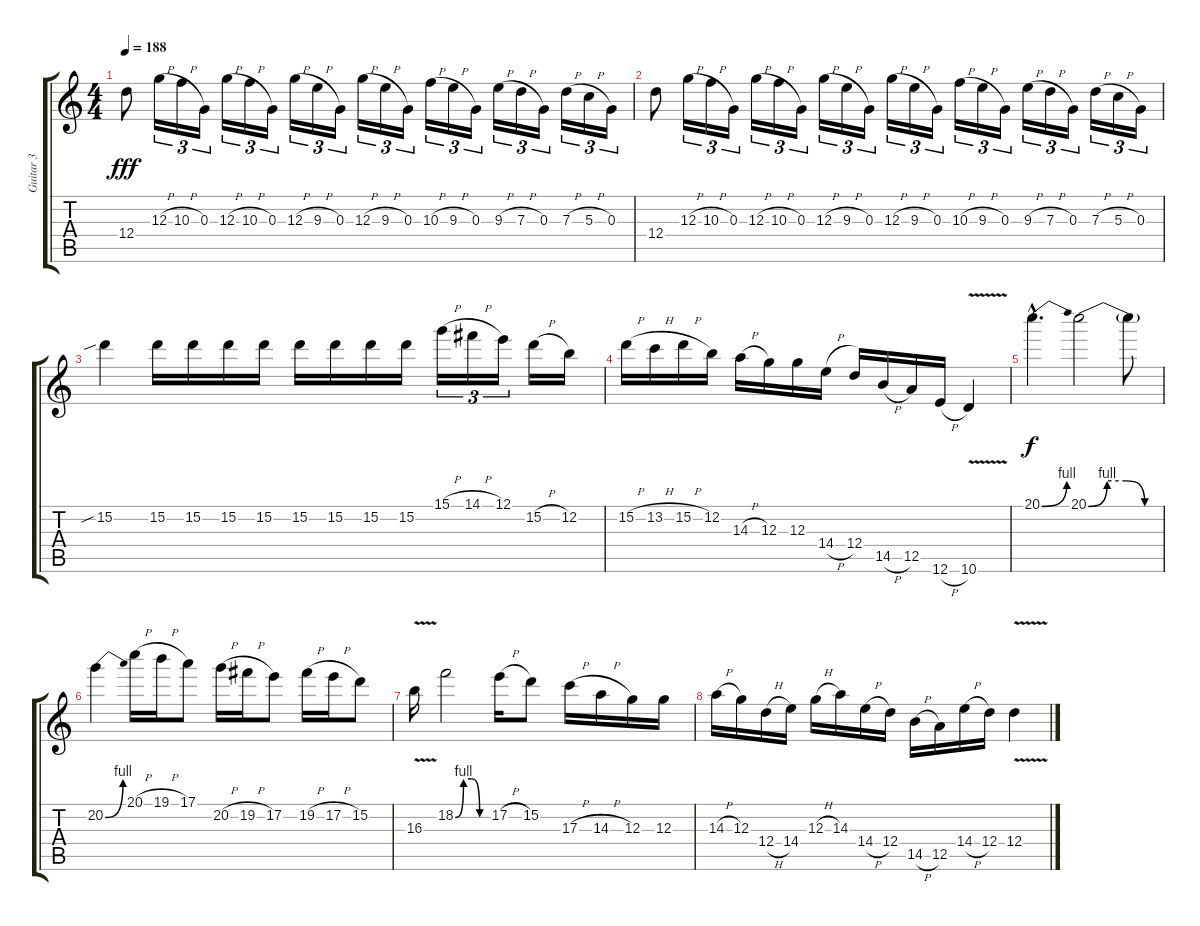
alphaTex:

\track ("Guitar 3" "Guitar 3") {instrument overdrivenguitar}
\staff {score tabs}
\tuning (E4 B3 G3 D3 A2 E2) {hide}
\ts (4 4)
\tempo 188
\clef g2
\ks c
12.4.8{dy fff} 12.3{h}.16{tu (3 2)} 10.3{h}.16{tu (3 2)} 0.3.16{tu (3 2)} 12.3{h}.16{tu (3 2)} 10.3{h}.16{tu (3 2)} 0.3.16{tu (3 2)} 12.3{h}.16{tu (3 2)} 9.3{h}.16{tu (3 2)} 0.3.16{tu (3 2)} 12.3{h}.16{tu (3 2)} 9.3{h}.16{tu (3 2)} 0.3.16{tu (3 2)} 10.3{h}.16{tu (3 2)} 9.3{h}.16{tu (3 2)} 0.3.16{tu (3 2)} 9.3{h}.16{tu (3 2)} 7.3{h}.16{tu (3 2)} 0.3.16{tu (3 2)} 7.3{h}.16{tu (3 2)} 5.3{h}.16{tu (3 2)} 0.3.16{tu (3 2)} |
12.4.8 12.3{h}.16{tu (3 2)} 10.3{h}.16{tu (3 2)} 0.3.16{tu (3 2)} 12.3{h}.16{tu (3 2)} 10.3{h}.16{tu (3 2)} 0.3.16{tu (3 2)} 12.3{h}.16{tu (3 2)} 9.3{h}.16{tu (3 2)} 0.3.16{tu (3 2)} 12.3{h}.16{tu (3 2)} 9.3{h}.16{tu (3 2)} 0.3.16{tu (3 2)} 10.3{h}.16{tu (3 2)} 9.3{h}.16{tu (3 2)} 0.3.16{tu (3 2)} 9.3{h}.16{tu (3 2)} 7.3{h}.16{tu (3 2)} 0.3.16{tu (3 2)} 7.3{h}.16{tu (3 2)} 5.3{h}.16{tu (3 2)} 0.3.16{tu (3 2)} |
15.2{sib}.4 15.2.16 15.2.16 15.2.16 15.2.16 15.2.16 15.2.16 15.2.16 15.2.16 15.1{h}.16{tu (3 2)} 14.1{h}.16{tu (3 2)} 12.1.16{tu (3 2)} 15.2{h}.16 12.2.16 |
15.2{h}.16 13.2{h}.16 15.2{h}.16 12.2.16 14.3{h}.16 12.3.16 12.3.16 14.4{h}.16 12.4.16 14.5{h}.16 12.5.16 12.6{h}.16 10.6{v}.4 |
20.1{be (bend 0 0 60 4) hac}.4{d dy f} 20.1{be (custom 0 0 15 4 30 4 45 0 60 0)}.2 20.1{t}.8 |
20.2{be (bend 0 0 60 4)}.4 20.1{h}.16 19.1{h}.16 17.1.8 20.2{h}.16 19.2{h}.16 17.2.8 19.2{h}.16 17.2{h}.16 15.2.8 |
16.3{v}.16 18.2{be (custom 0 0 15 4 30 4 45 0 60 0)}.2 17.2{h}.16 15.2.8 17.3{h}.16 14.3{h}.16 12.3.16 12.3.16 |
14.3{h}.16 12.3.16 12.4{h}.16 14.4.16 12.3{h}.16 14.3.16 14.4{h}.16 12.4.16 14.5{h}.16 12.5.16 14.4{h}.16 12.4.16 12.4{v}.4
